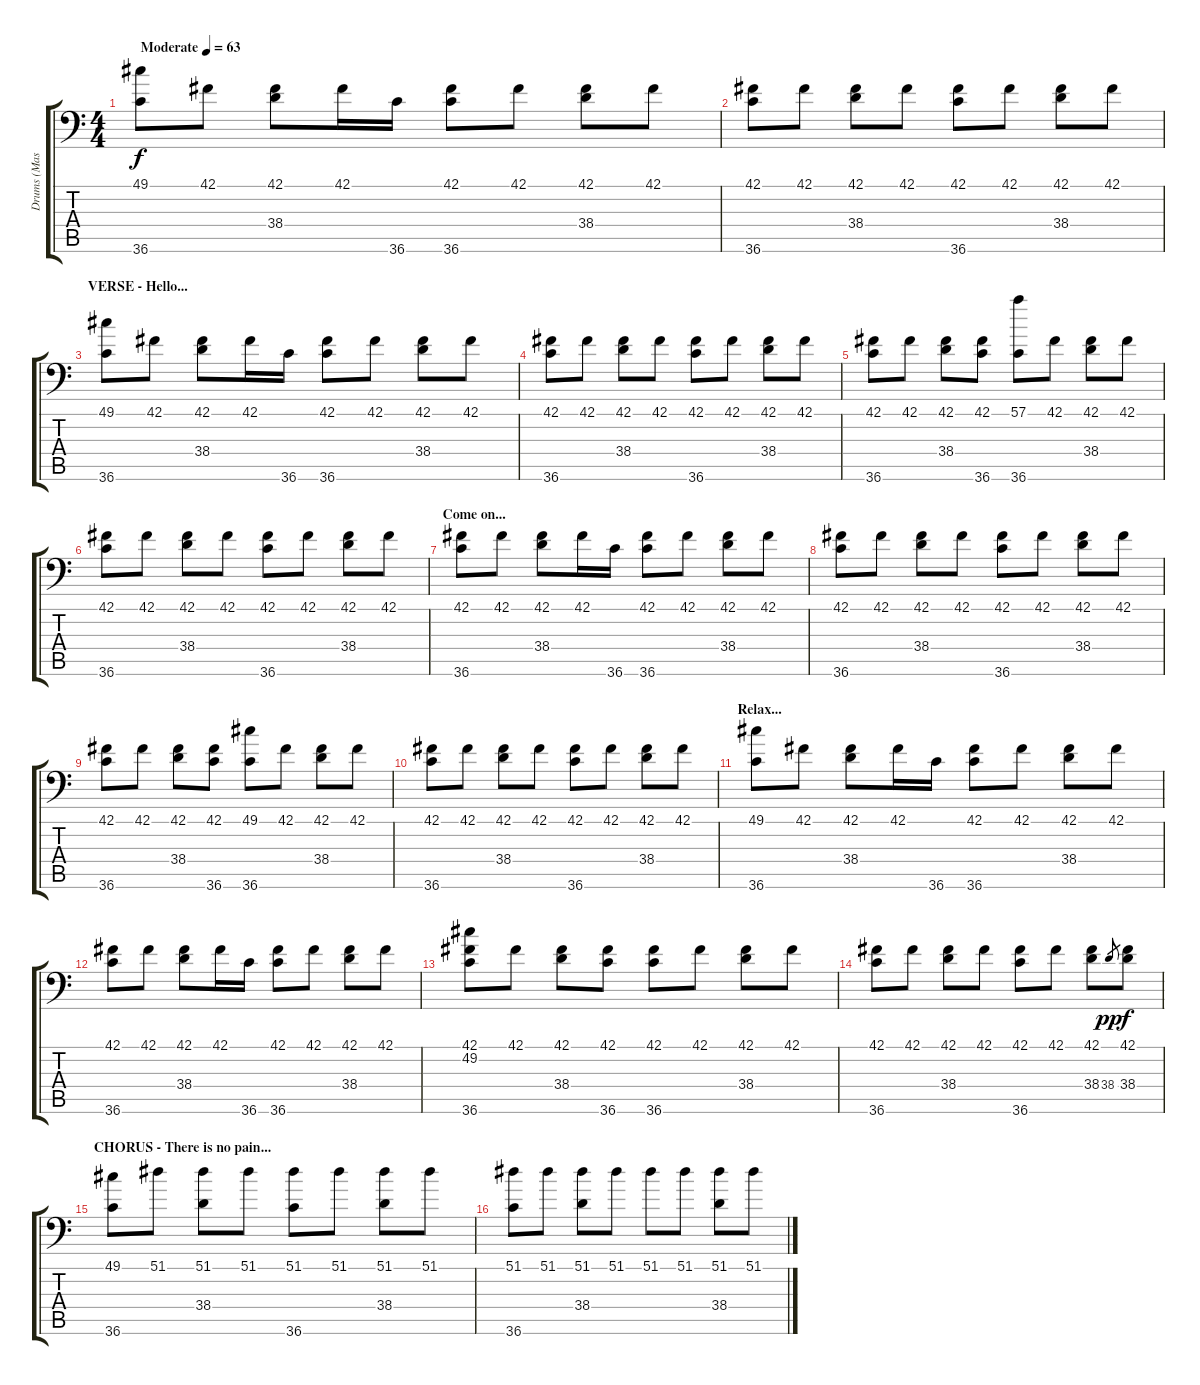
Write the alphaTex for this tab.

\track ("Drums (Mason)" "Drums (Mas") {instrument acousticgrandpiano}
\staff {score tabs}
\tuning (C-1 C-1 C-1 C-1 C-1 C-1) {hide}
\ts (4 4)
\tempo (63 "Moderate")
\clef f4
\ks c
(49.1 36.6).8{dy f instrument acousticgrandpiano} 42.1.8 (42.1 38.4).8 42.1.16 36.6.16 (42.1 36.6).8 42.1.8 (42.1 38.4).8 42.1.8 |
(42.1 36.6).8 42.1.8 (42.1 38.4).8 42.1.8 (42.1 36.6).8 42.1.8 (42.1 38.4).8 42.1.8 |
\section ("" "VERSE - Hello...")
(49.1 36.6).8 42.1.8 (42.1 38.4).8 42.1.16 36.6.16 (42.1 36.6).8 42.1.8 (42.1 38.4).8 42.1.8 |
(42.1 36.6).8 42.1.8 (42.1 38.4).8 42.1.8 (42.1 36.6).8 42.1.8 (42.1 38.4).8 42.1.8 |
(42.1 36.6).8 42.1.8 (42.1 38.4).8 (42.1 36.6).8 (57.1 36.6).8 42.1.8 (42.1 38.4).8 42.1.8 |
(42.1 36.6).8 42.1.8 (42.1 38.4).8 42.1.8 (42.1 36.6).8 42.1.8 (42.1 38.4).8 42.1.8 |
\section ("" "Come on...")
(42.1 36.6).8 42.1.8 (42.1 38.4).8 42.1.16 36.6.16 (42.1 36.6).8 42.1.8 (42.1 38.4).8 42.1.8 |
(42.1 36.6).8 42.1.8 (42.1 38.4).8 42.1.8 (42.1 36.6).8 42.1.8 (42.1 38.4).8 42.1.8 |
(42.1 36.6).8 42.1.8 (42.1 38.4).8 (42.1 36.6).8 (49.1 36.6).8 42.1.8 (42.1 38.4).8 42.1.8 |
(42.1 36.6).8 42.1.8 (42.1 38.4).8 42.1.8 (42.1 36.6).8 42.1.8 (42.1 38.4).8 42.1.8 |
\section ("" "Relax...")
(49.1 36.6).8 42.1.8 (42.1 38.4).8 42.1.16 36.6.16 (42.1 36.6).8 42.1.8 (42.1 38.4).8 42.1.8 |
(42.1 36.6).8 42.1.8 (42.1 38.4).8 42.1.16 36.6.16 (42.1 36.6).8 42.1.8 (42.1 38.4).8 42.1.8 |
(42.1 49.2 36.6).8 42.1.8 (42.1 38.4).8 (42.1 36.6).8 (42.1 36.6).8 42.1.8 (42.1 38.4).8 42.1.8 |
(42.1 36.6).8 42.1.8 (42.1 38.4).8 42.1.8 (42.1 36.6).8 42.1.8 (42.1 38.4).8 38.4.8{gr dy pp} (42.1 38.4).8{dy f} |
\section ("" "CHORUS - There is no pain...")
(49.1 36.6).8 51.1.8 (51.1 38.4).8 51.1.8 (51.1 36.6).8 51.1.8 (51.1 38.4).8 51.1.8 |
(51.1 36.6).8 51.1.8 (51.1 38.4).8 51.1.8 51.1.8 51.1.8 (51.1 38.4).8 51.1.8
